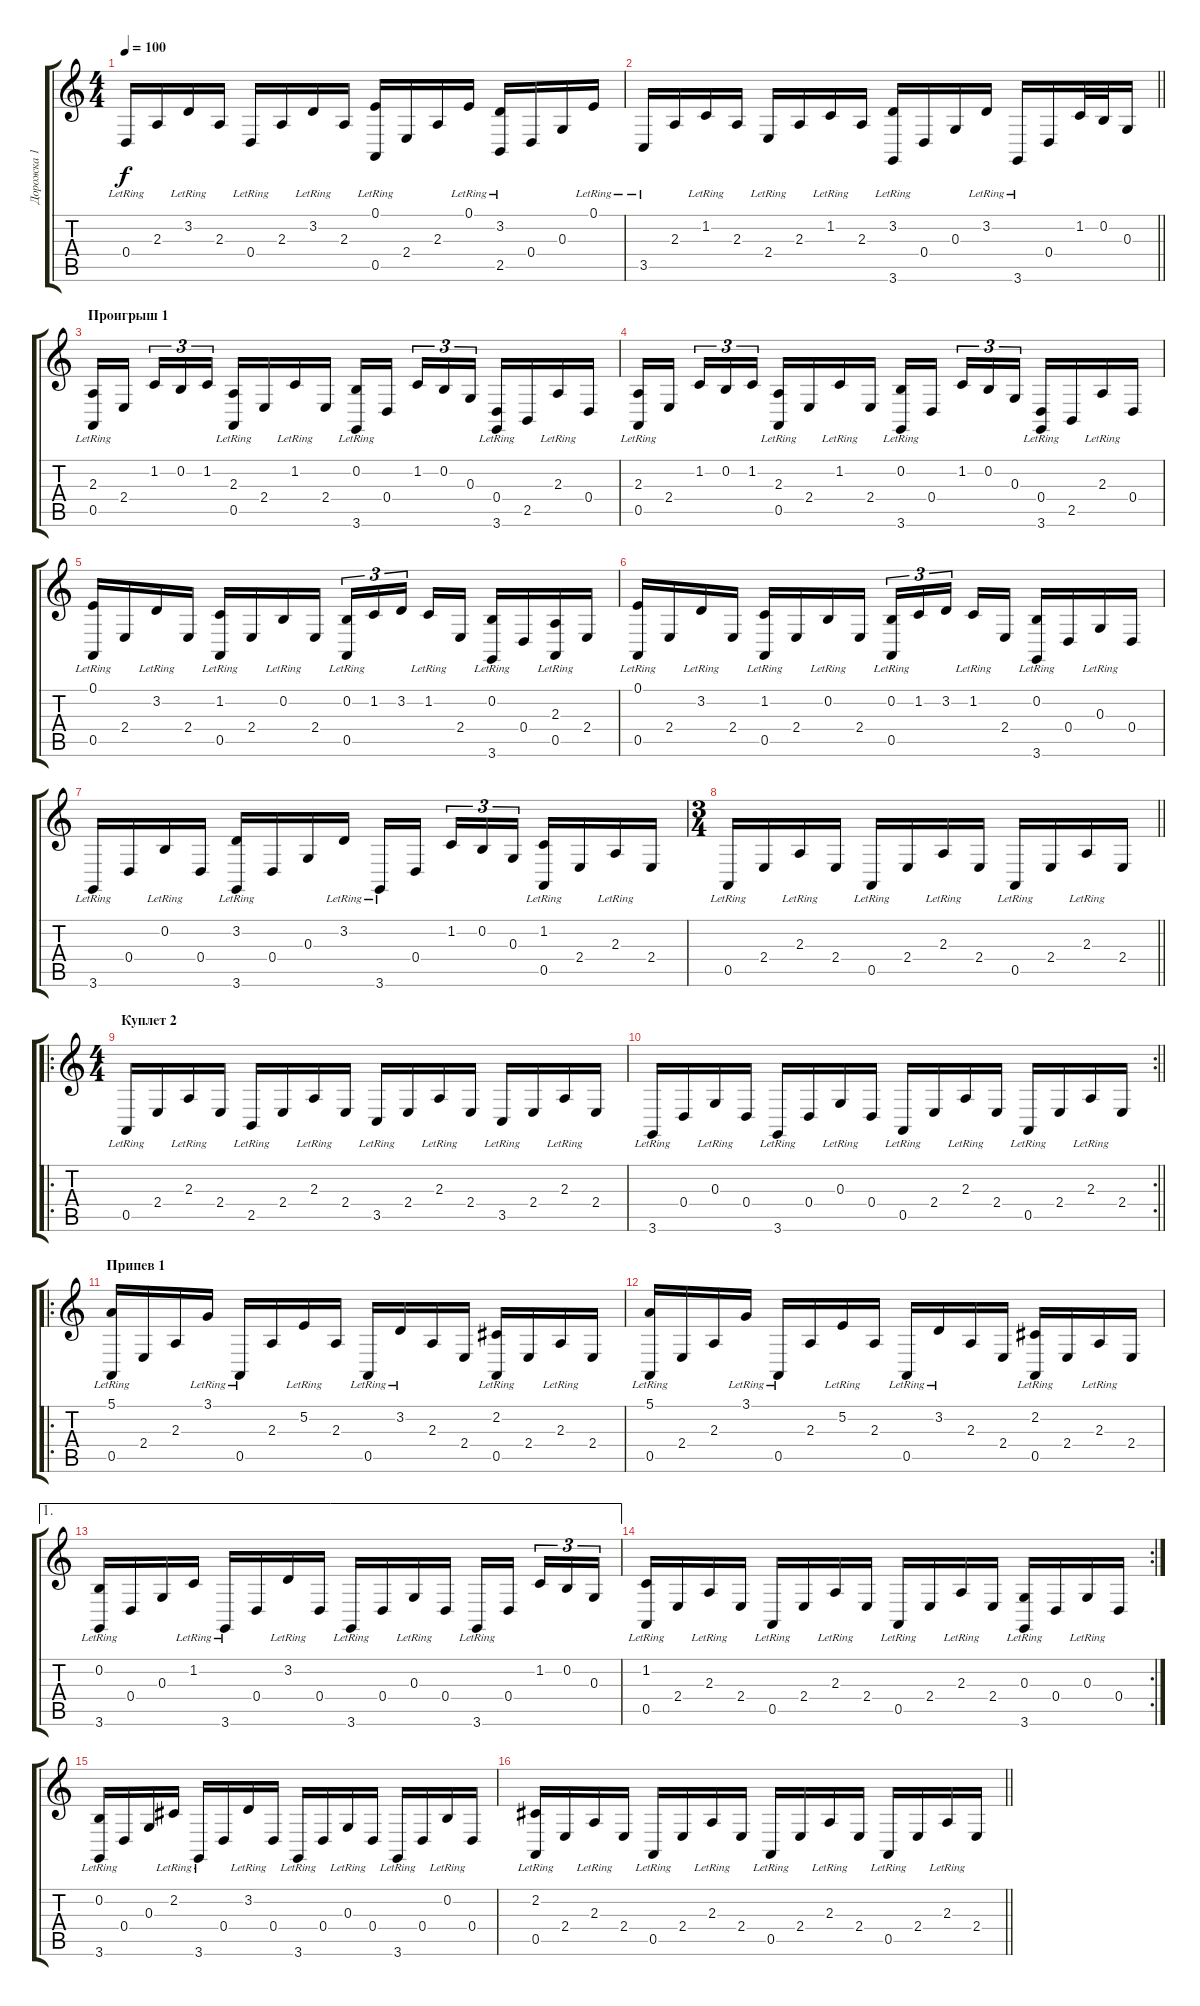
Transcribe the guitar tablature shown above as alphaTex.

\track ("Дорожка 1" "Дорожка 1") {instrument brightacousticpiano}
\staff {score tabs}
\tuning (E4 B3 G3 D3 A2 E2) {hide}
\ts (4 4)
\tempo 100
\clef g2
\ks c
0.4{lr}.16{dy f} 2.3.16 3.2{lr}.16 2.3.16 0.4{lr}.16 2.3.16 3.2{lr}.16 2.3.16 (0.1{lr} 0.5{lr}).16 2.4.16 2.3.16 0.1{lr}.16 (3.2{lr} 2.5{lr}).16 0.4.16 0.3.16 0.1{lr}.16 |
\barLineRight lightlight
3.5{lr}.16 2.3.16 1.2{lr}.16 2.3.16 2.4{lr}.16 2.3.16 1.2{lr}.16 2.3.16 (3.2{lr} 3.6{lr}).16 0.4.16 0.3.16 3.2{lr}.16 3.6{lr}.16 0.4.16 1.2.32 0.2.32 0.3.16 |
\section ("" "Проигрыш 1")
(2.3{lr} 0.5{lr}).16 2.4.16{beam splitsecondary} 1.2.16{tu (3 2)} 0.2.16{tu (3 2)} 1.2.16{tu (3 2)} (2.3{lr} 0.5{lr}).16 2.4.16 1.2{lr}.16 2.4.16 (0.2{lr} 3.6{lr}).16 0.4.16{beam splitsecondary} 1.2.16{tu (3 2)} 0.2.16{tu (3 2)} 0.3.16{tu (3 2)} (0.4{lr} 3.6{lr}).16 2.5.16 2.3{lr}.16 0.4.16 |
(2.3{lr} 0.5{lr}).16 2.4.16{beam splitsecondary} 1.2.16{tu (3 2)} 0.2.16{tu (3 2)} 1.2.16{tu (3 2)} (2.3{lr} 0.5{lr}).16 2.4.16 1.2{lr}.16 2.4.16 (0.2{lr} 3.6{lr}).16 0.4.16{beam splitsecondary} 1.2.16{tu (3 2)} 0.2.16{tu (3 2)} 0.3.16{tu (3 2)} (0.4{lr} 3.6{lr}).16 2.5.16 2.3{lr}.16 0.4.16 |
(0.1{lr} 0.5{lr}).16 2.4.16 3.2{lr}.16 2.4.16 (1.2{lr} 0.5{lr}).16 2.4.16 0.2{lr}.16 2.4.16 (0.2{lr} 0.5{lr}).16{tu (3 2)} 1.2.16{tu (3 2)} 3.2.16{tu (3 2) beam splitsecondary} 1.2{lr}.16 2.4.16 (0.2{lr} 3.6{lr}).16 0.4.16 (2.3{lr} 0.5{lr}).16 2.4.16 |
(0.1{lr} 0.5{lr}).16 2.4.16 3.2{lr}.16 2.4.16 (1.2{lr} 0.5{lr}).16 2.4.16 0.2{lr}.16 2.4.16 (0.2{lr} 0.5{lr}).16{tu (3 2)} 1.2.16{tu (3 2)} 3.2.16{tu (3 2) beam splitsecondary} 1.2{lr}.16 2.4.16 (0.2{lr} 3.6{lr}).16 0.4.16 0.3{lr}.16 0.4.16 |
3.6{lr}.16 0.4.16 0.2{lr}.16 0.4.16 (3.2{lr} 3.6{lr}).16 0.4.16 0.3.16 3.2{lr}.16 3.6{lr}.16 0.4.16{beam splitsecondary} 1.2.16{tu (3 2)} 0.2.16{tu (3 2)} 0.3.16{tu (3 2)} (1.2{lr} 0.5{lr}).16 2.4.16 2.3{lr}.16 2.4.16 |
\ts (3 4)
\barLineRight lightlight
0.5{lr}.16 2.4.16 2.3{lr}.16 2.4.16 0.5{lr}.16 2.4.16 2.3{lr}.16 2.4.16 0.5{lr}.16 2.4.16 2.3{lr}.16 2.4.16 |
\ro
\ts (4 4)
\section ("" "Куплет 2")
0.5{lr}.16 2.4.16 2.3{lr}.16 2.4.16 2.5{lr}.16 2.4.16 2.3{lr}.16 2.4.16 3.5{lr}.16 2.4.16 2.3{lr}.16 2.4.16 3.5{lr}.16 2.4.16 2.3{lr}.16 2.4.16 |
\rc 2
\barLineRight lightlight
3.6{lr}.16 0.4.16 0.3{lr}.16 0.4.16 3.6{lr}.16 0.4.16 0.3{lr}.16 0.4.16 0.5{lr}.16 2.4.16 2.3{lr}.16 2.4.16 0.5{lr}.16 2.4.16 2.3{lr}.16 2.4.16 |
\ro
\section ("" "Припев 1")
(5.1{lr} 0.5{lr}).16 2.4.16 2.3.16 3.1{lr}.16 0.5{lr}.16 2.3.16 5.2{lr}.16 2.3.16 0.5{lr}.16 3.2{lr}.16 2.3.16 2.4.16 (2.2{lr} 0.5{lr}).16 2.4.16 2.3{lr}.16 2.4.16 |
(5.1{lr} 0.5{lr}).16 2.4.16 2.3.16 3.1{lr}.16 0.5{lr}.16 2.3.16 5.2{lr}.16 2.3.16 0.5{lr}.16 3.2{lr}.16 2.3.16 2.4.16 (2.2{lr} 0.5{lr}).16 2.4.16 2.3{lr}.16 2.4.16 |
\ae 1
(0.2{lr} 3.6{lr}).16 0.4.16 0.3.16 1.2{lr}.16 3.6{lr}.16 0.4.16 3.2{lr}.16 0.4.16 3.6{lr}.16 0.4.16 0.3{lr}.16 0.4.16 3.6{lr}.16 0.4.16{beam splitsecondary} 1.2.16{tu (3 2)} 0.2.16{tu (3 2)} 0.3.16{tu (3 2)} |
\rc 2
(1.2{lr} 0.5{lr}).16 2.4.16 2.3{lr}.16 2.4.16 0.5{lr}.16 2.4.16 2.3{lr}.16 2.4.16 0.5{lr}.16 2.4.16 2.3{lr}.16 2.4.16 (0.3{lr} 3.6{lr}).16 0.4.16 0.3{lr}.16 0.4.16 |
(0.2{lr} 3.6{lr}).16 0.4.16 0.3.16 2.2{lr}.16 3.6{lr}.16 0.4.16 3.2{lr}.16 0.4.16 3.6{lr}.16 0.4.16 0.3{lr}.16 0.4.16 3.6{lr}.16 0.4.16 0.2{lr}.16 0.4.16 |
\barLineRight lightlight
(2.2{lr} 0.5{lr}).16 2.4.16 2.3{lr}.16 2.4.16 0.5{lr}.16 2.4.16 2.3{lr}.16 2.4.16 0.5{lr}.16 2.4.16 2.3{lr}.16 2.4.16 0.5{lr}.16 2.4.16 2.3{lr}.16 2.4.16
